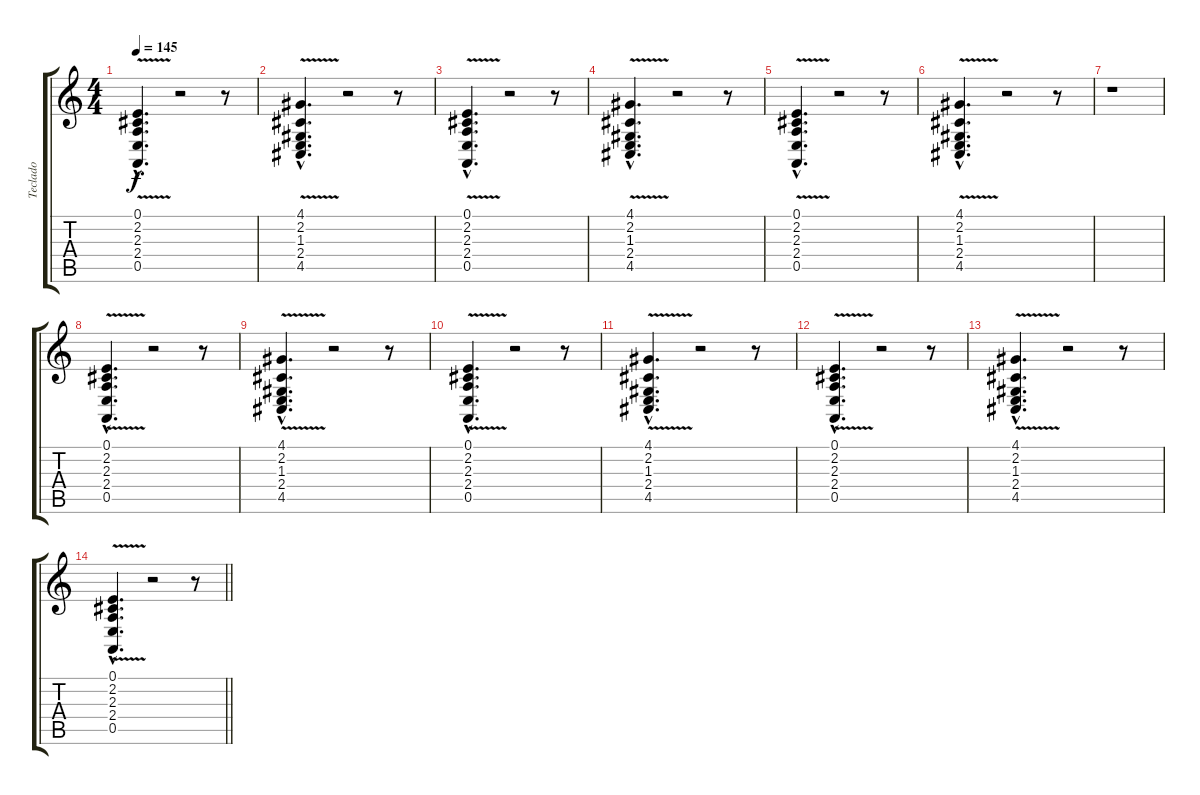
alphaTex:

\track ("Teclado" "Teclado") {instrument electricgrandpiano}
\staff {score tabs}
\tuning (E4 B3 G3 D3 A2 E2) {hide}
\ts (4 4)
\tempo 145
\clef g2
\ks c
(0.1{v hac} 2.2{hac} 2.3{hac} 2.4{hac} 0.5{hac}).4{d dy f} r.2 r.8 |
(4.1{v hac} 2.2{hac} 1.3{hac} 2.4{hac} 4.5{hac}).4{d} r.2 r.8 |
(0.1{v hac} 2.2{hac} 2.3{hac} 2.4{hac} 0.5{hac}).4{d} r.2 r.8 |
(4.1{v hac} 2.2{hac} 1.3{hac} 2.4{hac} 4.5{hac}).4{d} r.2 r.8 |
(0.1{v hac} 2.2{hac} 2.3{hac} 2.4{hac} 0.5{hac}).4{d} r.2 r.8 |
(4.1{v hac} 2.2{hac} 1.3{hac} 2.4{hac} 4.5{hac}).4{d} r.2 r.8 |
r.1{volume 8} |
(0.1{v hac} 2.2{hac} 2.3{hac} 2.4{hac} 0.5{hac}).4{d} r.2 r.8 |
(4.1{v hac} 2.2{hac} 1.3{hac} 2.4{hac} 4.5{hac}).4{d} r.2 r.8 |
(0.1{v hac} 2.2{hac} 2.3{hac} 2.4{hac} 0.5{hac}).4{d} r.2 r.8 |
(4.1{v hac} 2.2{hac} 1.3{hac} 2.4{hac} 4.5{hac}).4{d} r.2 r.8 |
(0.1{v hac} 2.2{hac} 2.3{hac} 2.4{hac} 0.5{hac}).4{d} r.2 r.8 |
(4.1{v hac} 2.2{hac} 1.3{hac} 2.4{hac} 4.5{hac}).4{d} r.2 r.8 |
\barLineRight lightlight
(0.1{v hac} 2.2{hac} 2.3{hac} 2.4{hac} 0.5{hac}).4{d} r.2 r.8
